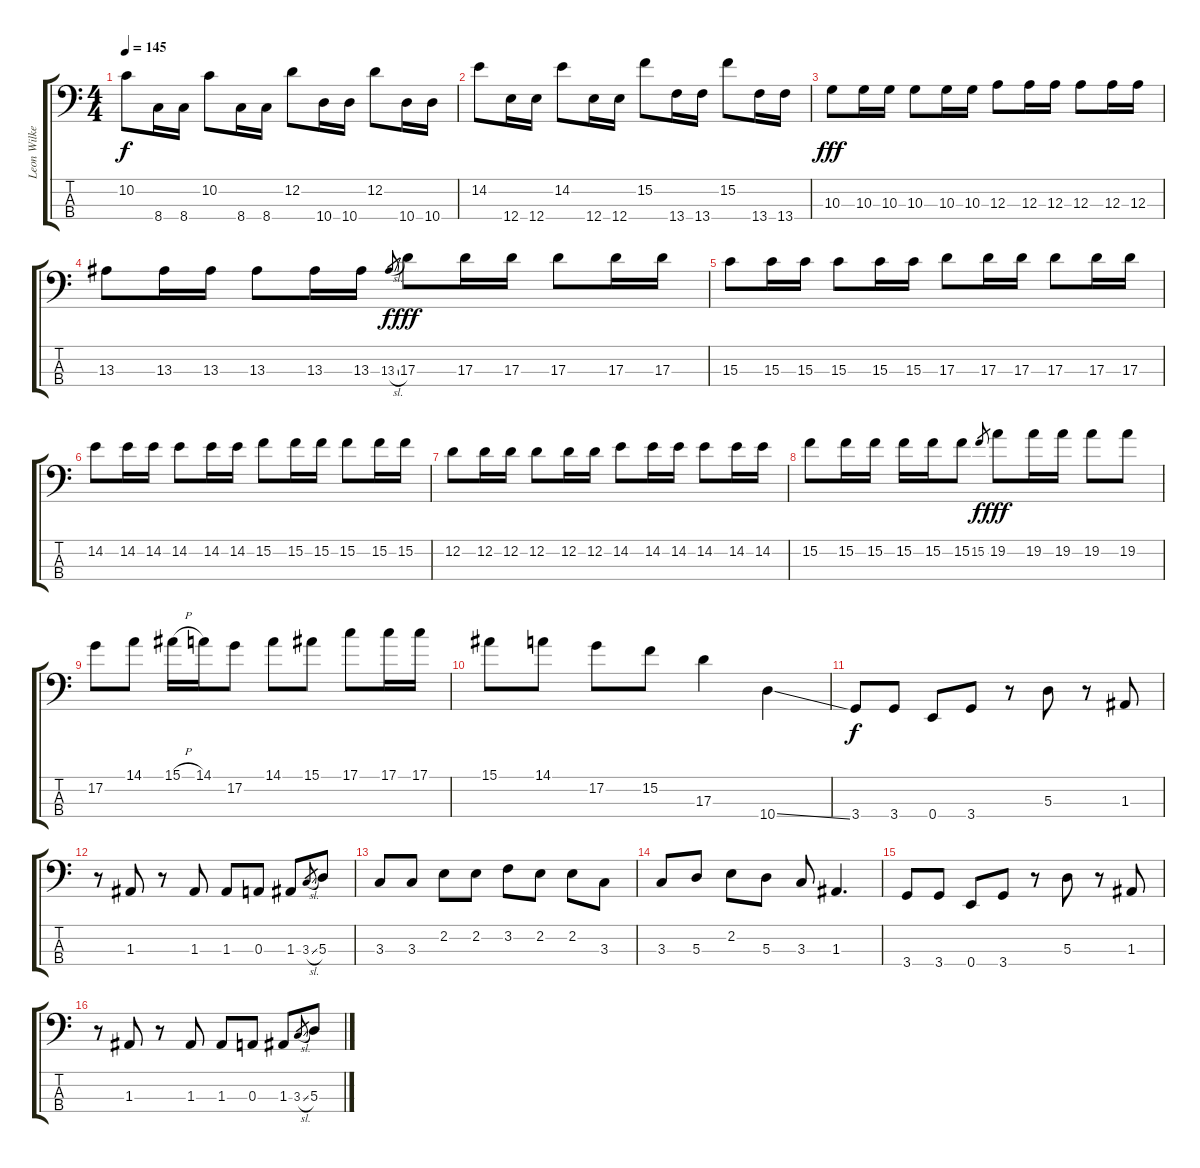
\track ("Leon Wilkeson (Bass Guitar)" "Leon Wilke") {instrument electricbassfinger}
\staff {score tabs}
\tuning (G2 D2 A1 E1) {hide}
\ts (4 4)
\tempo 145
\clef f4
\ks c
10.2.8{dy f} 8.4.16 8.4.16 10.2.8 8.4.16 8.4.16 12.2.8 10.4.16 10.4.16 12.2.8 10.4.16 10.4.16 |
14.2.8 12.4.16 12.4.16 14.2.8 12.4.16 12.4.16 15.2.8 13.4.16 13.4.16 15.2.8 13.4.16 13.4.16 |
10.3.8{dy fff} 10.3.16 10.3.16 10.3.8 10.3.16 10.3.16 12.3.8 12.3.16 12.3.16 12.3.8 12.3.16 12.3.16 |
13.3.8 13.3.16 13.3.16 13.3.8 13.3.16 13.3.16 13.3{sl}.8{gr dy f} 17.3.8{dy fff} 17.3.16 17.3.16 17.3.8 17.3.16 17.3.16 |
15.3.8 15.3.16 15.3.16 15.3.8 15.3.16 15.3.16 17.3.8 17.3.16 17.3.16 17.3.8 17.3.16 17.3.16 |
14.2.8 14.2.16 14.2.16 14.2.8 14.2.16 14.2.16 15.2.8 15.2.16 15.2.16 15.2.8 15.2.16 15.2.16 |
12.2.8 12.2.16 12.2.16 12.2.8 12.2.16 12.2.16 14.2.8 14.2.16 14.2.16 14.2.8 14.2.16 14.2.16 |
15.2.8 15.2.16 15.2.16 15.2.16 15.2.16 15.2.8 15.2.8{gr dy f} 19.2.8{dy fff} 19.2.16 19.2.16 19.2.8 19.2.8 |
17.2.8 14.1.8 15.1{h}.16 14.1.16 17.2.8 14.1.8 15.1.8 17.1.8 17.1.16 17.1.16 |
15.1.8 14.1.8 17.2.8 15.2.8 17.3.4 10.4{ss}.4 |
3.4.8{dy f} 3.4.8 0.4.8 3.4.8 r.8 5.3.8 r.8 1.3.8 |
r.8 1.3.8 r.8 1.3.8 1.3.8 0.3.8 1.3.8 3.3{sl}.8{gr} 5.3.8 |
3.3.8 3.3.8 2.2.8 2.2.8 3.2.8 2.2.8 2.2.8 3.3.8 |
3.3.8 5.3.8 2.2.8 5.3.8 3.3.8 1.3.4{d} |
3.4.8 3.4.8 0.4.8 3.4.8 r.8 5.3.8 r.8 1.3.8 |
r.8 1.3.8 r.8 1.3.8 1.3.8 0.3.8 1.3.8 3.3{sl}.8{gr} 5.3.8
